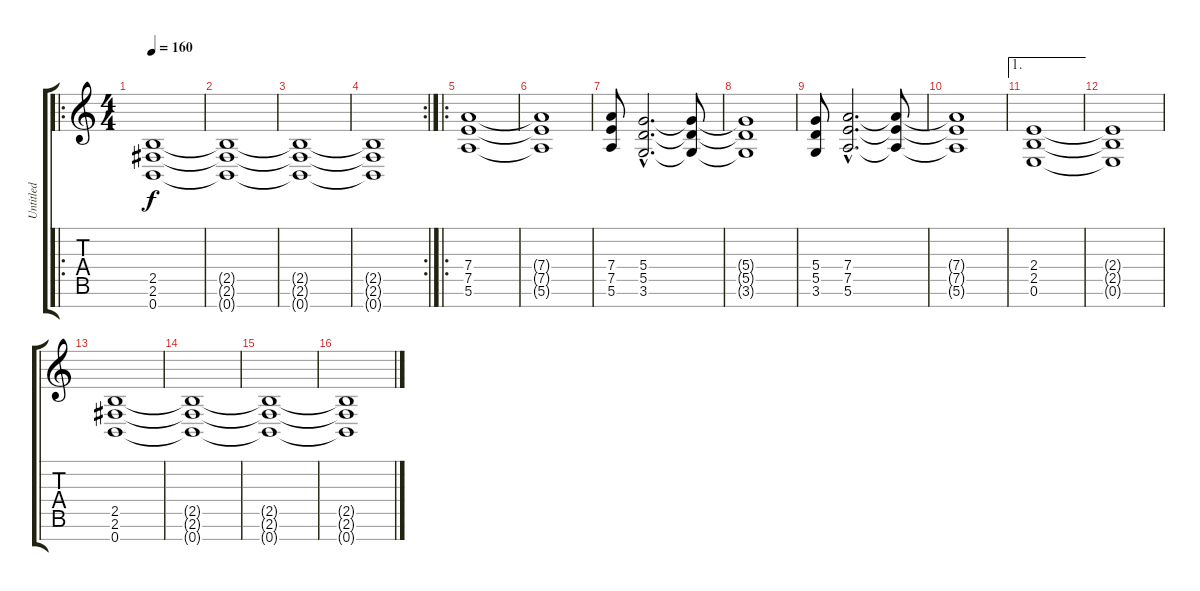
\track ("Untitled" "Untitled") {instrument distortionguitar}
\staff {score tabs}
\tuning (E4 B3 G3 D3 A2 E2 B1) {hide}
\ro
\ts (4 4)
\tempo 160
\clef g2
\ks c
(2.5 2.6 0.7).1{dy f instrument distortionguitar} |
(2.5{t} 2.6{t} 0.7{t}).1 |
(2.5{t} 2.6{t} 0.7{t}).1 |
\rc 2
(2.5{t} 2.6{t} 0.7{t}).1 |
\ro
(7.4 7.5 5.6).1 |
(7.4{t} 7.5{t} 5.6{t}).1 |
(7.4 7.5 5.6).8 (5.4{hac} 5.5{hac} 3.6{hac}).2{d} (5.4{t} 5.5{t} 3.6{t}).8 |
(5.4{t} 5.5{t} 3.6{t}).1 |
(5.4 5.5 3.6).8 (7.4{hac} 7.5{hac} 5.6{hac}).2{d} (7.4{t} 7.5{t} 5.6{t}).8 |
(7.4{t} 7.5{t} 5.6{t}).1 |
\ae 1
(2.4 2.5 0.6).1 |
(2.4{t} 2.5{t} 0.6{t}).1 |
(2.5 2.6 0.7).1 |
(2.5{t} 2.6{t} 0.7{t}).1 |
(2.5{t} 2.6{t} 0.7{t}).1 |
(2.5{t} 2.6{t} 0.7{t}).1
